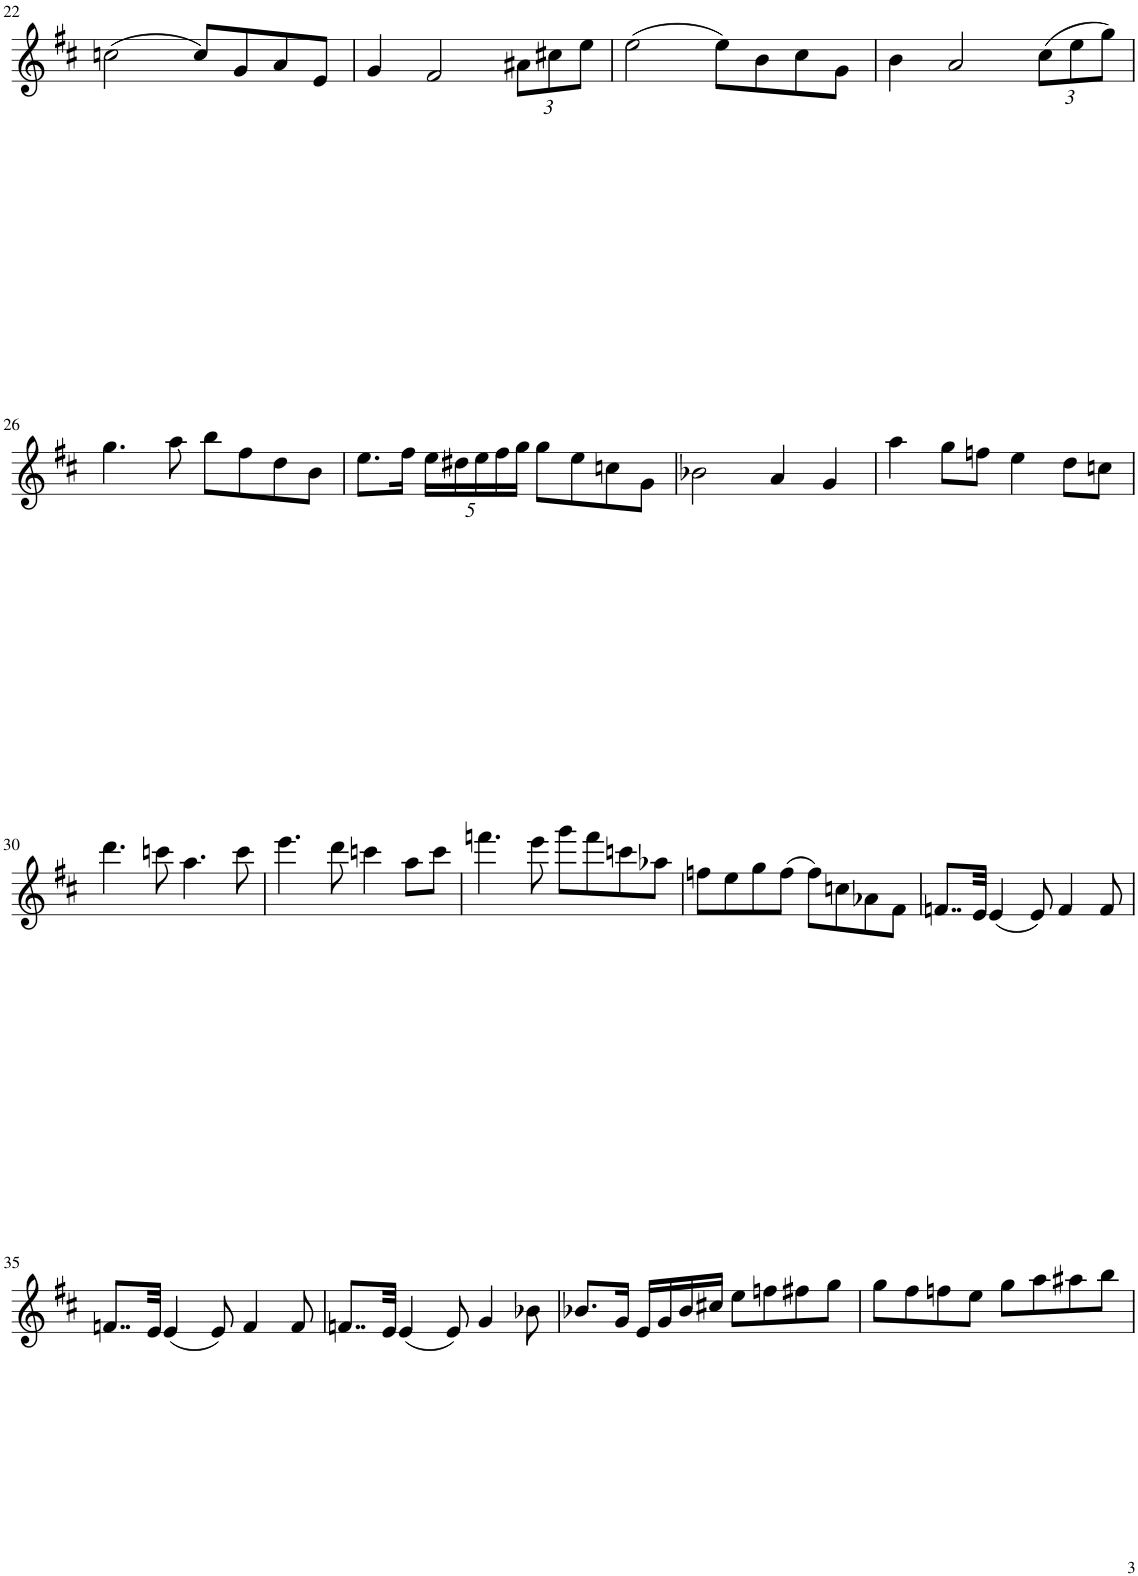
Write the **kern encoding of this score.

**kern
*part1
*staff1
*I"ヴァイオリン
!!LO:PB:g=z
*clefG2
*k[f#c#]
*M4/4
*met(c)
=22
(2ccn\
8cc/L)
8g/
8a/
8e/J
=23
4g/
2f#/
*Xbrackettup
12a#X\L
12cc#X\
12ee\J
=24
(2ee\
8ee\L)
8b\
8cc#\
8g\J
=25
4b\
2a/
(12cc#\L
12ee\
12gg\J)
!!LO:LB:g=z
=26
4.gg\
8aa\
8bb\L
8ff#\
8dd\
8b\J
=27
8.ee\L
16ff#\Jk
20ee\LL
20dd#X\
20ee\
20ff#\
20gg\JJ
8gg\L
8ee\
8ccn\
8g\J
=28
2b-X\
4a/
4g/
=29
4aa\
8gg\L
8ffn\J
4ee\
8dd\L
8ccn\J
!!LO:LB:g=z
=30
4.ddd\
8cccn\
4.aa\
8ccc\
=31
4.eee\
8ddd\
4cccn\
8aa\L
8ccc\J
=32
4.fffn\
8eee\
8ggg\L
8fff\
8cccn\
8aa-X\J
=33
8ffn\L
8ee\
8gg\
(8ff\J
8ff\L)
8ccn\
8a-X\
8f#\J
=34
8..fn/L
32e/Jkk
(4e/
8e/)
4f/
8f/
!!LO:LB:g=z
=35
8..fn/L
32e/Jkk
(4e/
8e/)
4f/
8f/
=36
8..fn/L
32e/Jkk
(4e/
8e/)
4g/
8b-X\
=37
8.b-X/L
16g/Jk
16e/LL
16g/
16b-/
16cc#X/JJ
8ee\L
8ffn\
8ff#X\
8gg\J
=38
8gg\L
8ff#\
8ffn\
8ee\J
8gg\L
8aa\
8aa#X\
8bb\J
=
*-
